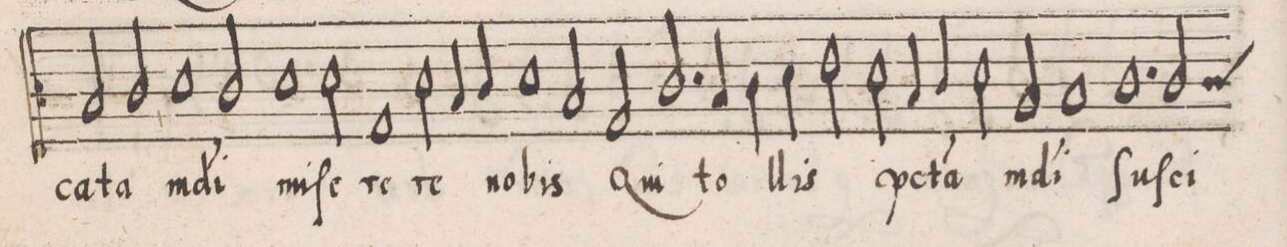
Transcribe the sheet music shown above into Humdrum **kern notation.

**kern	**text
*I"ALTVS	*
*clefC4	*
*k[]	*
*met(c|)	*
*M2/1	*
2B,/	-ca-
2c/	-ta
=50	=50
1d	m(un)-
2c/	-di
1d	mi-
=51	=51
2d\	-ſe-
1G	-re-
=52	=52
2d\	-re
4B/	.
4c/	no-
1d	-bis
=53	=53
2B/	.
2G/	Qui
2.c/	to-
4B/	.
=54	=54
4c\	.
4d\	-llis
2e\	.
2d\	p(ec)-
4B/	-c(a)-
4c/	-ta
=55	=55
2d\	.
2A/	m(un)-
1B	-di
=56	=56
1.c	ſu-
*custos:c	*
2c/	-ſci-
=57	=57
*-	*-
